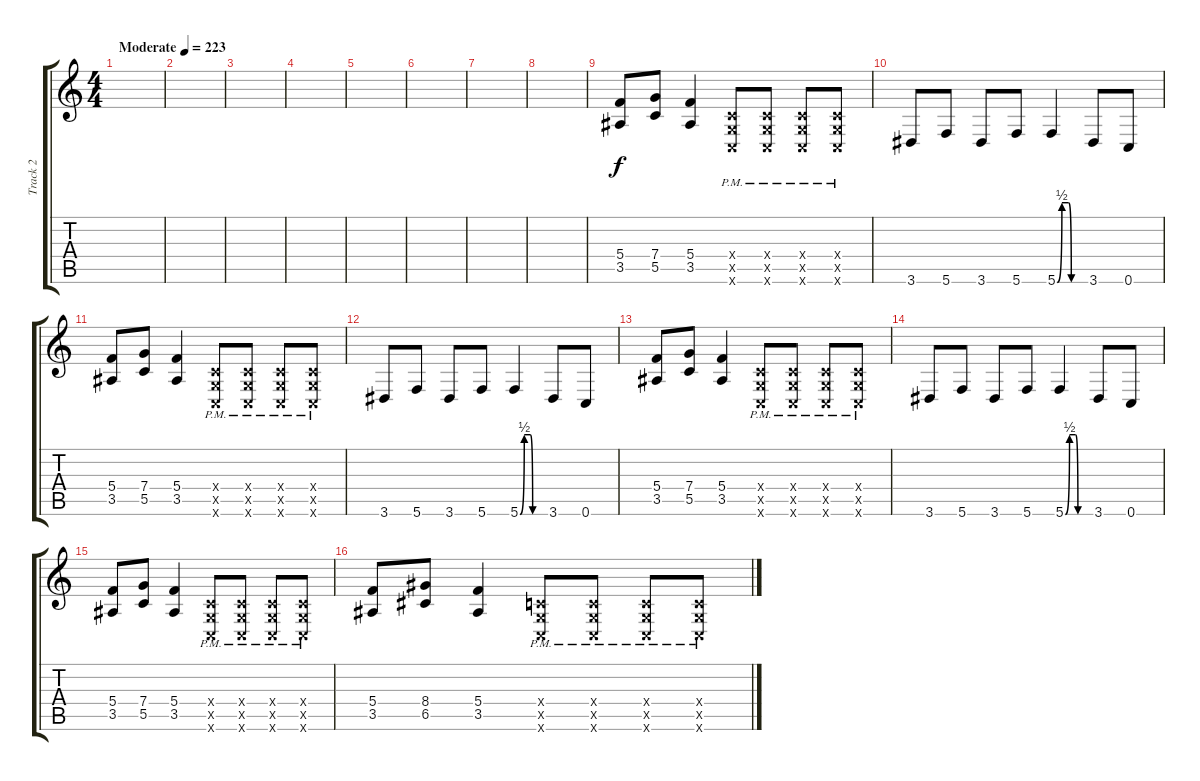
\track ("Track 2" "Track 2") {instrument distortionguitar}
\staff {score tabs}
\tuning (D4 A3 F3 C3 G2 C2) {hide}
\ts (4 4)
\tempo (223 "Moderate")
\clef g2
\ks c
|
|
|
|
|
|
|
|
(5.4 3.5).8 (7.4 5.5).8 (5.4 3.5).4 (0.4{x} 0.5{x} 0.6{pm x}).8 (0.4{x} 0.5{x} 0.6{pm x}).8 (0.4{x} 0.5{x} 0.6{pm x}).8 (0.4{x} 0.5{x} 0.6{pm x}).8 |
3.6.8 5.6.8 3.6.8 5.6.8 5.6{be (custom 0 0 10 2 24 2 30 0 60 0)}.4 3.6.8 0.6.8 |
(5.4 3.5).8 (7.4 5.5).8 (5.4 3.5).4 (0.4{x} 0.5{x} 0.6{pm x}).8 (0.4{x} 0.5{x} 0.6{pm x}).8 (0.4{x} 0.5{x} 0.6{pm x}).8 (0.4{x} 0.5{x} 0.6{pm x}).8 |
3.6.8 5.6.8 3.6.8 5.6.8 5.6{be (custom 0 0 10 2 24 2 30 0 60 0)}.4 3.6.8 0.6.8 |
(5.4 3.5).8 (7.4 5.5).8 (5.4 3.5).4 (0.4{x} 0.5{x} 0.6{pm x}).8 (0.4{x} 0.5{x} 0.6{pm x}).8 (0.4{x} 0.5{x} 0.6{pm x}).8 (0.4{x} 0.5{x} 0.6{pm x}).8 |
3.6.8 5.6.8 3.6.8 5.6.8 5.6{be (custom 0 0 10 2 24 2 30 0 60 0)}.4 3.6.8 0.6.8 |
(5.4 3.5).8 (7.4 5.5).8 (5.4 3.5).4 (0.4{x} 0.5{x} 0.6{pm x}).8 (0.4{x} 0.5{x} 0.6{pm x}).8 (0.4{x} 0.5{x} 0.6{pm x}).8 (0.4{x} 0.5{x} 0.6{pm x}).8 |
(5.4 3.5).8 (8.4 6.5).8 (5.4 3.5).4 (0.4{x} 0.5{x} 0.6{pm x}).8 (0.4{x} 0.5{x} 0.6{pm x}).8 (0.4{x} 0.5{x} 0.6{pm x}).8 (0.4{x} 0.5{x} 0.6{pm x}).8
